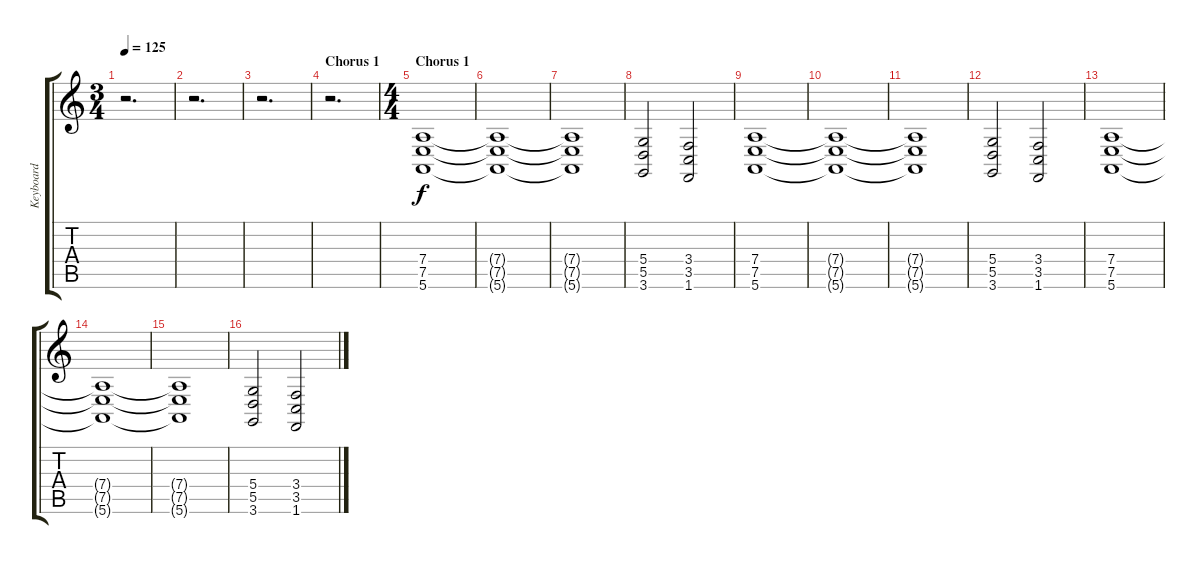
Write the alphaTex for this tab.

\track ("Keyboard" "Keyboard") {instrument synthstrings2}
\staff {score tabs}
\tuning (E4 B3 G3 D3 A2 E2) {hide}
\ts (3 4)
\tempo 125
\clef g2
\ks c
r.2{d dy f} |
r.2{d} |
r.2{d} |
\section ("" "Chorus 1")
r.2{d} |
\ts (4 4)
\section ("" "Chorus 1")
(7.4 7.5 5.6).1 |
(7.4{t} 7.5{t} 5.6{t}).1 |
(7.4{t} 7.5{t} 5.6{t}).1 |
(5.4 5.5 3.6).2 (3.4 3.5 1.6).2 |
(7.4 7.5 5.6).1 |
(7.4{t} 7.5{t} 5.6{t}).1 |
(7.4{t} 7.5{t} 5.6{t}).1 |
(5.4 5.5 3.6).2 (3.4 3.5 1.6).2 |
(7.4 7.5 5.6).1 |
(7.4{t} 7.5{t} 5.6{t}).1 |
(7.4{t} 7.5{t} 5.6{t}).1 |
(5.4 5.5 3.6).2 (3.4 3.5 1.6).2
